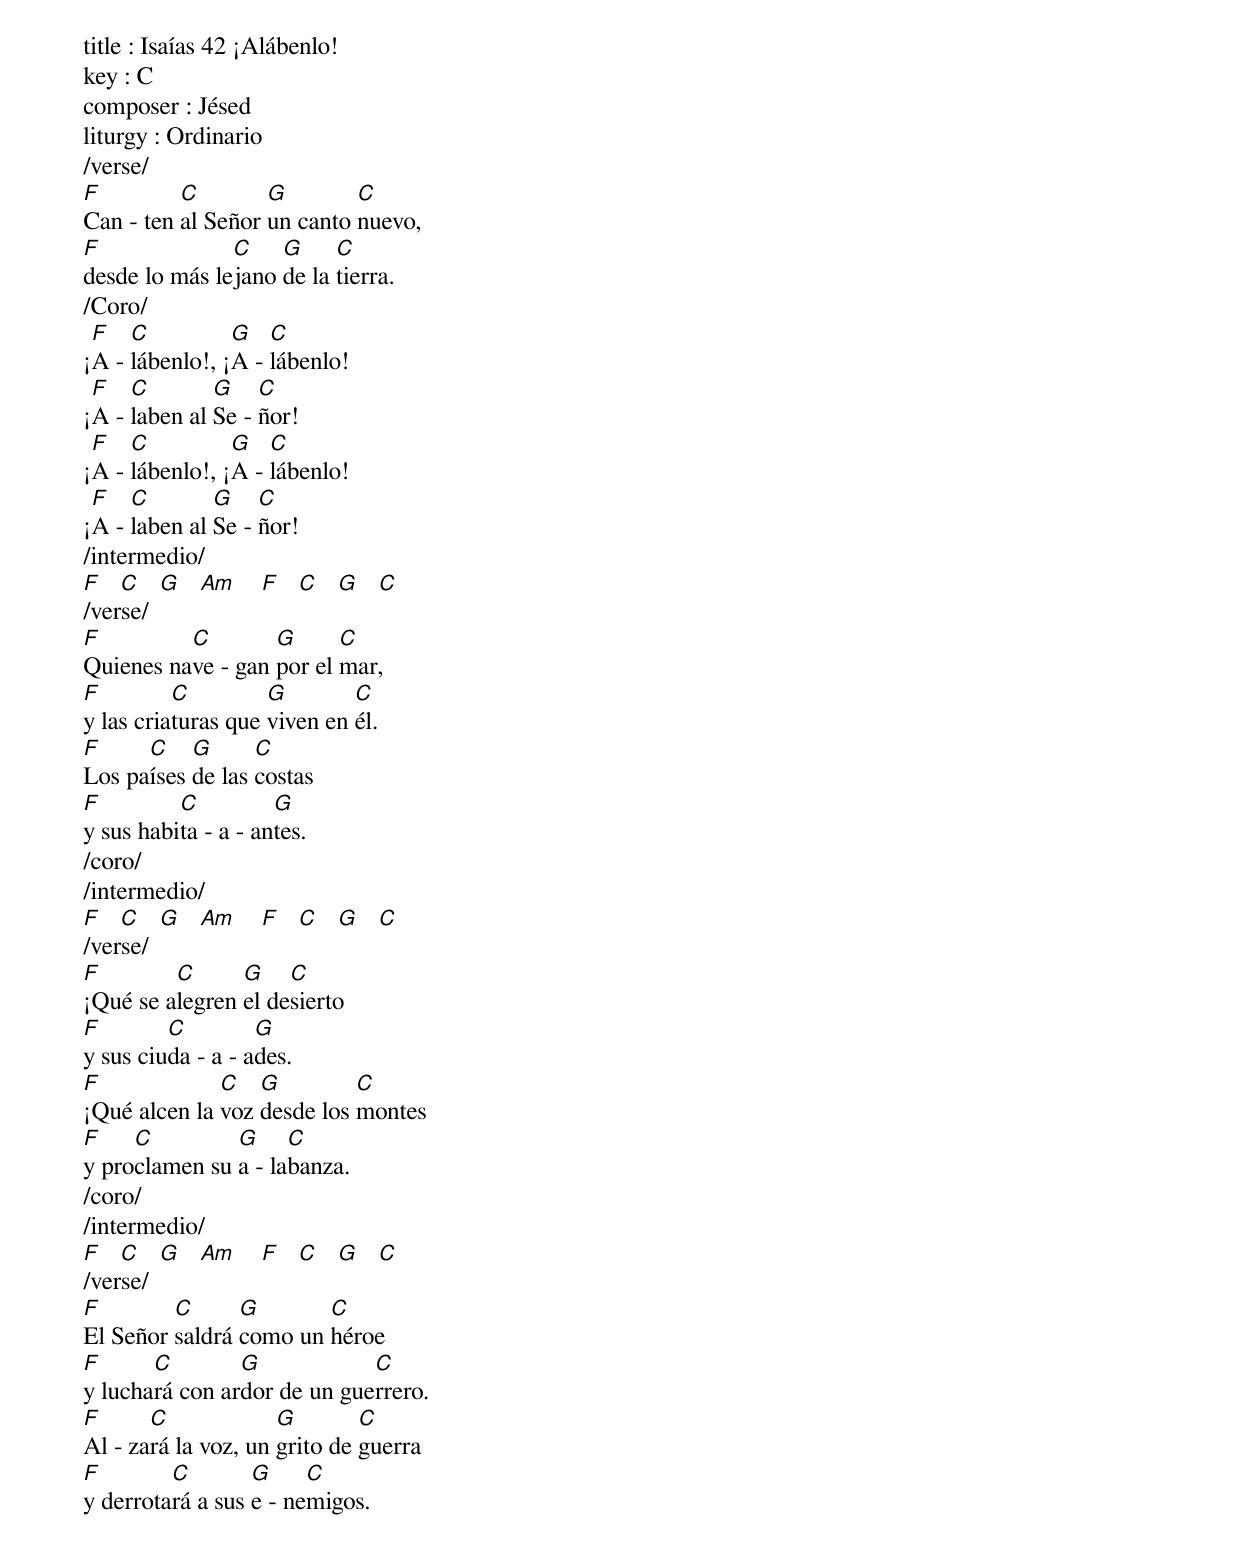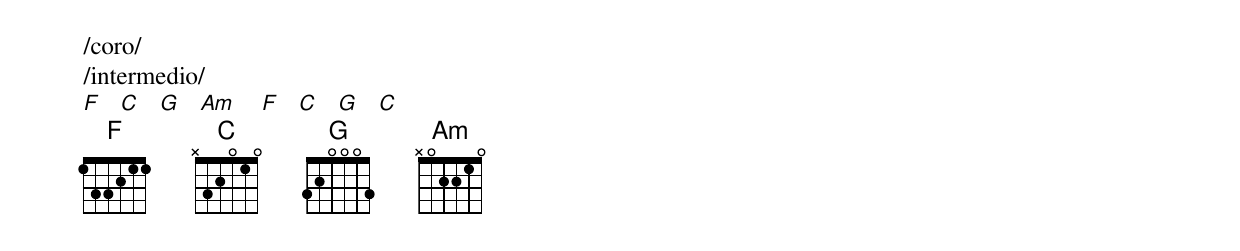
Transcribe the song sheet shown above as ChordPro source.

title : Isaías 42 ¡Alábenlo!
key : C
composer : Jésed
liturgy : Ordinario
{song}
/verse/
[F]Can - ten [C]al Señor [G]un canto [C]nuevo,
[F]desde lo más le[C]jano [G]de la [C]tierra.
/Coro/
¡[F]A - [C]lábenlo!, ¡[G]A - [C]lábenlo!
¡[F]A - [C]laben al [G]Se - [C]ñor!
¡[F]A - [C]lábenlo!, ¡[G]A - [C]lábenlo!
¡[F]A - [C]laben al [G]Se - [C]ñor!
/intermedio/
[F]   [C]   [G]   [Am]    [F]   [C]   [G]   [C]
/verse/
[F]Quienes na[C]ve - gan [G]por el [C]mar,
[F]y las cria[C]turas que [G]viven en [C]él.
[F]Los pa[C]íses [G]de las [C]costas
[F]y sus habi[C]ta - a - an[G]tes.
/coro/
/intermedio/
[F]   [C]   [G]   [Am]    [F]   [C]   [G]   [C]
/verse/
[F]¡Qué se a[C]legren [G]el de[C]sierto
[F]y sus ciu[C]da - a - a[G]des.
[F]¡Qué alcen la [C]voz [G]desde los [C]montes
[F]y pro[C]clamen su [G]a - la[C]banza.
/coro/
/intermedio/
[F]   [C]   [G]   [Am]    [F]   [C]   [G]   [C]
/verse/
[F]El Señor [C]saldrá [G]como un [C]héroe
[F]y lucha[C]rá con ar[G]dor de un gue[C]rrero.
[F]Al - za[C]rá la voz, un [G]grito de [C]guerra
[F]y derrota[C]rá a sus [G]e - ne[C]migos.
/coro/
/intermedio/
[F]   [C]   [G]   [Am]    [F]   [C]   [G]   [C]
